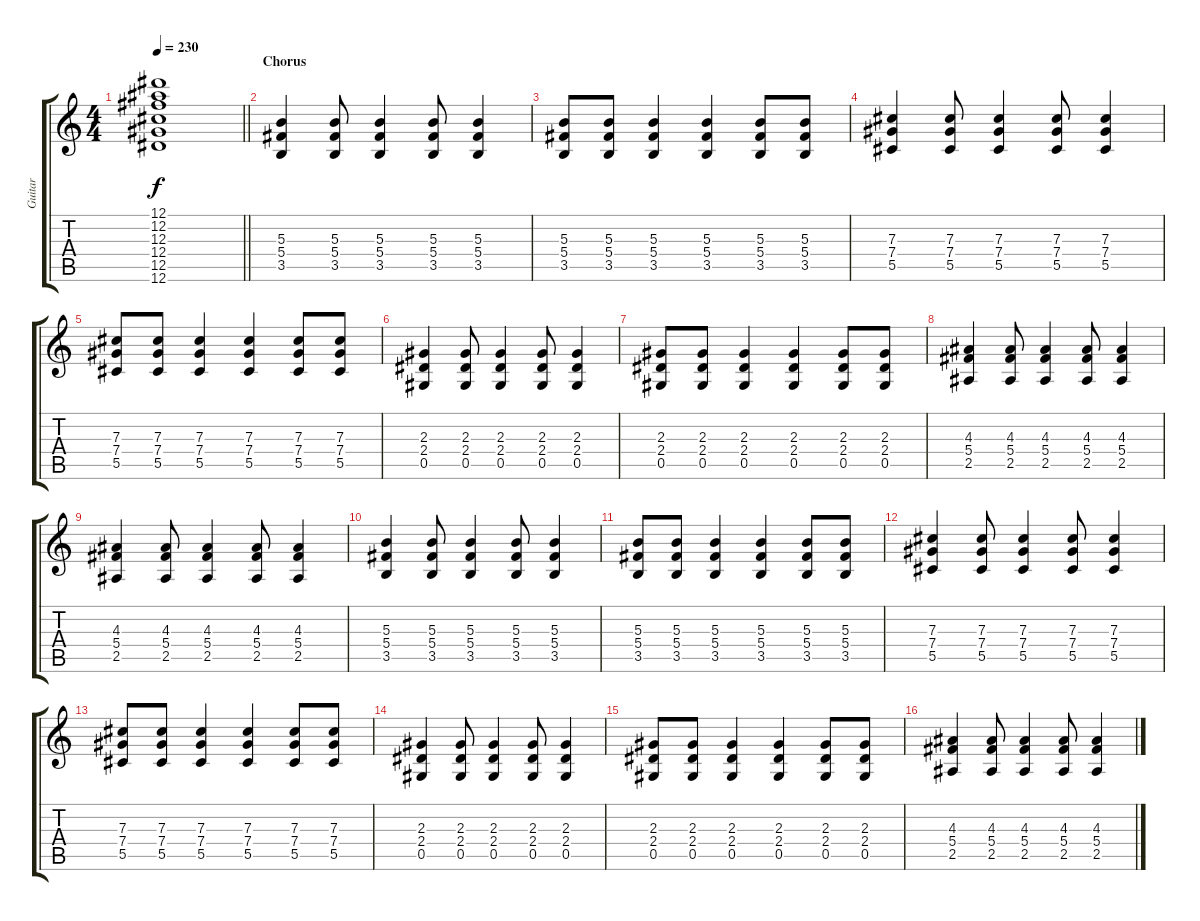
\track ("Guitar" "Guitar") {instrument distortionguitar}
\staff {score tabs}
\tuning (Eb4 Bb3 Gb3 Db3 Ab2 Eb2) {hide}
\ts (4 4)
\tempo 230
\clef g2
\barLineRight lightlight
\ks c
(12.1 12.2 12.3 12.4 12.5 12.6).1{dy f volume 8 instrument reversecymbal} |
\section ("" "Chorus")
(5.3 5.4 3.5).4{volume 11 instrument distortionguitar} (5.3 5.4 3.5).8 (5.3 5.4 3.5).4 (5.3 5.4 3.5).8 (5.3 5.4 3.5).4 |
(5.3 5.4 3.5).8 (5.3 5.4 3.5).8 (5.3 5.4 3.5).4 (5.3 5.4 3.5).4 (5.3 5.4 3.5).8 (5.3 5.4 3.5).8 |
(7.3 7.4 5.5).4 (7.3 7.4 5.5).8 (7.3 7.4 5.5).4 (7.3 7.4 5.5).8 (7.3 7.4 5.5).4 |
(7.3 7.4 5.5).8 (7.3 7.4 5.5).8 (7.3 7.4 5.5).4 (7.3 7.4 5.5).4 (7.3 7.4 5.5).8 (7.3 7.4 5.5).8 |
(2.3 2.4 0.5).4 (2.3 2.4 0.5).8 (2.3 2.4 0.5).4 (2.3 2.4 0.5).8 (2.3 2.4 0.5).4 |
(2.3 2.4 0.5).8 (2.3 2.4 0.5).8 (2.3 2.4 0.5).4 (2.3 2.4 0.5).4 (2.3 2.4 0.5).8 (2.3 2.4 0.5).8 |
(4.3 5.4 2.5).4 (4.3 5.4 2.5).8 (4.3 5.4 2.5).4 (4.3 5.4 2.5).8 (4.3 5.4 2.5).4 |
(4.3 5.4 2.5).4 (4.3 5.4 2.5).8 (4.3 5.4 2.5).4 (4.3 5.4 2.5).8 (4.3 5.4 2.5).4 |
(5.3 5.4 3.5).4 (5.3 5.4 3.5).8 (5.3 5.4 3.5).4 (5.3 5.4 3.5).8 (5.3 5.4 3.5).4 |
(5.3 5.4 3.5).8 (5.3 5.4 3.5).8 (5.3 5.4 3.5).4 (5.3 5.4 3.5).4 (5.3 5.4 3.5).8 (5.3 5.4 3.5).8 |
(7.3 7.4 5.5).4 (7.3 7.4 5.5).8 (7.3 7.4 5.5).4 (7.3 7.4 5.5).8 (7.3 7.4 5.5).4 |
(7.3 7.4 5.5).8 (7.3 7.4 5.5).8 (7.3 7.4 5.5).4 (7.3 7.4 5.5).4 (7.3 7.4 5.5).8 (7.3 7.4 5.5).8 |
(2.3 2.4 0.5).4 (2.3 2.4 0.5).8 (2.3 2.4 0.5).4 (2.3 2.4 0.5).8 (2.3 2.4 0.5).4 |
(2.3 2.4 0.5).8 (2.3 2.4 0.5).8 (2.3 2.4 0.5).4 (2.3 2.4 0.5).4 (2.3 2.4 0.5).8 (2.3 2.4 0.5).8 |
(4.3 5.4 2.5).4 (4.3 5.4 2.5).8 (4.3 5.4 2.5).4 (4.3 5.4 2.5).8 (4.3 5.4 2.5).4
